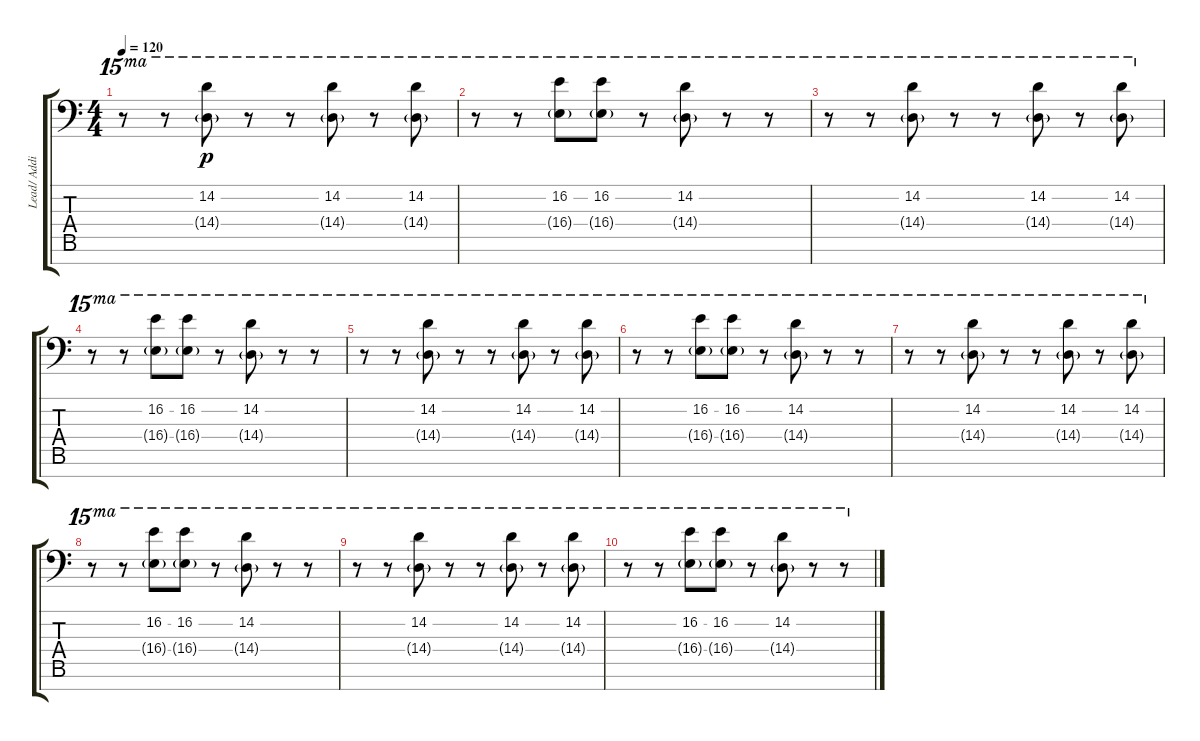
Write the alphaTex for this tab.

\track ("Lead/ Additional" "Lead/ Addi") {instrument overdrivenguitar}
\staff {score tabs}
\tuning (E4 C4 G3 C3 G2 C2 G1) {hide}
\ts (4 4)
\tempo 120
\clef f4
\ks c
r.8{ot 15ma dy f} r.8{ot 15ma} (14.2 14.4{g}).8{ot 15ma dy p} r.8{ot 15ma} r.8{ot 15ma} (14.2 14.4{g}).8{ot 15ma} r.8{ot 15ma} (14.2 14.4{g}).8{ot 15ma} |
r.8{ot 15ma} r.8{ot 15ma} (16.2 16.4{g}).8{ot 15ma} (16.2 16.4{g}).8{ot 15ma} r.8{ot 15ma} (14.2 14.4{g}).8{ot 15ma} r.8{ot 15ma} r.8{ot 15ma} |
r.8{ot 15ma} r.8{ot 15ma} (14.2 14.4{g}).8{ot 15ma} r.8{ot 15ma} r.8{ot 15ma} (14.2 14.4{g}).8{ot 15ma} r.8{ot 15ma} (14.2 14.4{g}).8{ot 15ma} |
r.8{ot 15ma} r.8{ot 15ma} (16.2 16.4{g}).8{ot 15ma} (16.2 16.4{g}).8{ot 15ma} r.8{ot 15ma} (14.2 14.4{g}).8{ot 15ma} r.8{ot 15ma} r.8{ot 15ma} |
r.8{ot 15ma} r.8{ot 15ma} (14.2 14.4{g}).8{ot 15ma} r.8{ot 15ma} r.8{ot 15ma} (14.2 14.4{g}).8{ot 15ma} r.8{ot 15ma} (14.2 14.4{g}).8{ot 15ma} |
r.8{ot 15ma} r.8{ot 15ma} (16.2 16.4{g}).8{ot 15ma} (16.2 16.4{g}).8{ot 15ma} r.8{ot 15ma} (14.2 14.4{g}).8{ot 15ma} r.8{ot 15ma} r.8{ot 15ma} |
r.8{ot 15ma} r.8{ot 15ma} (14.2 14.4{g}).8{ot 15ma} r.8{ot 15ma} r.8{ot 15ma} (14.2 14.4{g}).8{ot 15ma} r.8{ot 15ma} (14.2 14.4{g}).8{ot 15ma} |
r.8{ot 15ma} r.8{ot 15ma} (16.2 16.4{g}).8{ot 15ma} (16.2 16.4{g}).8{ot 15ma} r.8{ot 15ma} (14.2 14.4{g}).8{ot 15ma} r.8{ot 15ma} r.8{ot 15ma} |
r.8{ot 15ma} r.8{ot 15ma} (14.2 14.4{g}).8{ot 15ma} r.8{ot 15ma} r.8{ot 15ma} (14.2 14.4{g}).8{ot 15ma} r.8{ot 15ma} (14.2 14.4{g}).8{ot 15ma} |
r.8{ot 15ma} r.8{ot 15ma} (16.2 16.4{g}).8{ot 15ma} (16.2 16.4{g}).8{ot 15ma} r.8{ot 15ma} (14.2 14.4{g}).8{ot 15ma} r.8{ot 15ma} r.8{ot 15ma}
